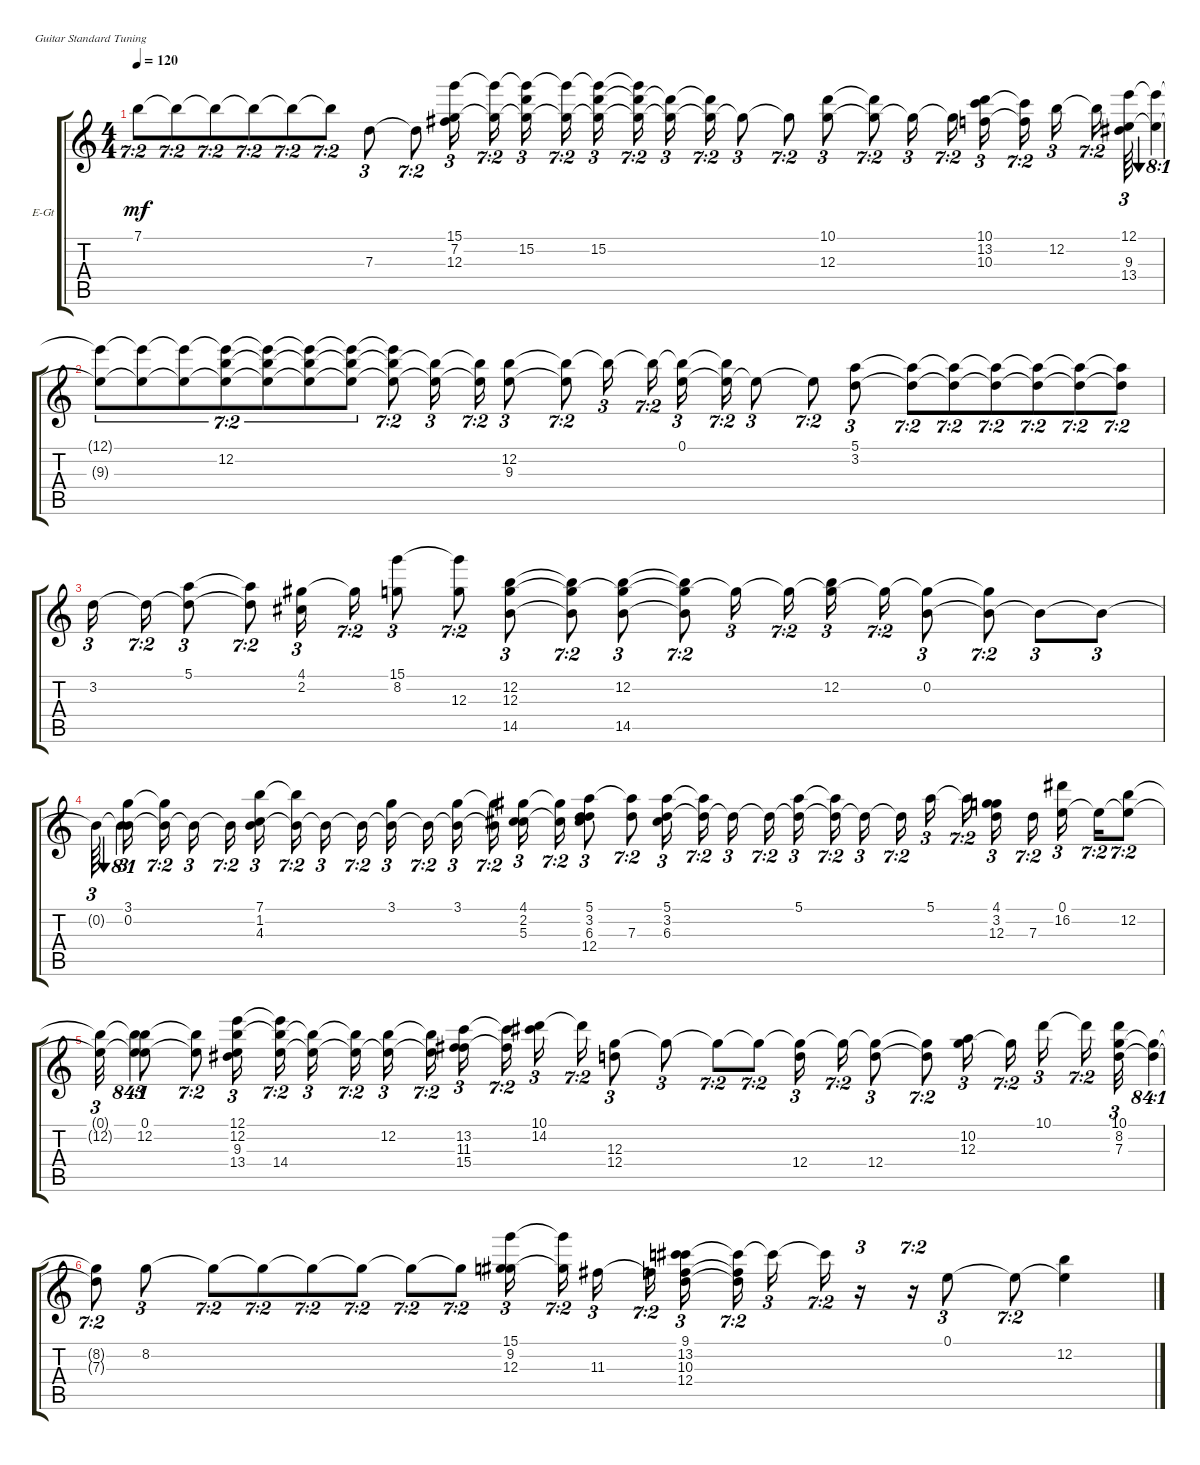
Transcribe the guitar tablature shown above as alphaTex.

\bracketExtendMode groupsimilarinstruments
\firstSystemTrackNameOrientation horizontal
\otherSystemsTrackNameOrientation horizontal
\track ("Electric Guitar" "E-Gt") {instrument electricguitarclean}
\staff {score tabs}
\tuning (E4 B3 G3 D3 A2 E2)
\ts (4 4)
\tempo 120
\clef g2
\scale
0.333333
\ks c
7.1{t}.8{tu (7 2) dy mf} 7.1{t}.8{tu (7 2)} 7.1{t}.8{tu (7 2)} 7.1{t}.8{tu (7 2)} 7.1{t}.8{tu (7 2)} 7.1{t}.8{tu (7 2)} 7.3.8{tu (3 2)} 7.3{t}.8{tu (7 2)} (7.2 15.1 12.3).16{tu (3 2)} (15.1{t} 12.3{t}).16{tu (7 2)} (15.1{t} 12.3{t} 15.2).16{tu (3 2)} (15.1{t} 12.3{t}).16{tu (7 2)} (15.1{t} 12.3{t} 15.2).16{tu (3 2)} (15.1{t} 12.3{t} 15.2{t}).16{tu (7 2)} (12.3{t} 15.2{t}).16{tu (3 2)} (12.3{t} 15.2{t}).16{tu (7 2)} 12.3{t}.8{tu (3 2)} 12.3{t}.8{tu (7 2)} (12.3 10.1).8{tu (3 2)} (12.3{t} 10.1{t}).8{tu (7 2)} 12.3{t}.16{tu (3 2)} 12.3{t}.16{tu (7 2)} (10.1 10.3 13.2).16{tu (3 2)} (10.3{t} 13.2{t}).16{tu (7 2)} 12.2.16{tu (3 2)} 12.2{t}.16{tu (7 2)} (13.4 12.1 9.3).64{tu (3 2)} (12.1{t} 9.3{t}).4{tu (168 1)} |
\scale
0.333333 (12.1{t} 9.3{t}).8{tu (7 2)} (12.1{t} 9.3{t}).8{tu (7 2)} (12.1{t} 9.3{t}).8{tu (7 2)} (12.1{t} 9.3{t} 12.2).8{tu (7 2)} (12.1{t} 9.3{t} 12.2{t}).8{tu (7 2)} (12.1{t} 9.3{t} 12.2{t}).8{tu (7 2)} (12.1{t} 9.3{t} 12.2{t}).8{tu (7 2)} (12.1{t} 9.3{t} 12.2{t}).8{tu (7 2)} (9.3{t} 12.2{t}).16{tu (3 2)} (9.3{t} 12.2{t}).16{tu (7 2)} (9.3 12.2).8{tu (3 2)} (9.3{t} 12.2{t}).8{tu (7 2)} 12.2{t}.16{tu (3 2)} 12.2{t}.16{tu (7 2)} (12.2{t} 0.1).16{tu (3 2)} (12.2{t} 0.1{t}).16{tu (7 2)} 0.1{t}.8{tu (3 2)} 0.1{t}.8{tu (7 2)} (3.2 5.1).8{tu (3 2)} (3.2{t} 5.1{t}).8{tu (7 2)} (3.2{t} 5.1{t}).8{tu (7 2)} (3.2{t} 5.1{t}).8{tu (7 2)} (3.2{t} 5.1{t}).8{tu (7 2)} (3.2{t} 5.1{t}).8{tu (7 2)} (3.2{t} 5.1{t}).8{tu (7 2)} |
\scale
0.333333 3.2.16{tu (3 2)} 3.2{t}.16{tu (7 2)} (3.2{t} 5.1).8{tu (3 2)} (3.2{t} 5.1{t}).8{tu (7 2)} (2.2 4.1).16{tu (3 2)} 4.1{t}.16{tu (7 2)} (15.1 8.2).8{tu (3 2)} (15.1{t} 12.3).8{tu (7 2)} (12.2 14.5 12.3).8{tu (3 2)} (12.2{t} 14.5{t} 12.3{t}).8{tu (7 2)} (12.3{t} 12.2 14.5).8{tu (3 2)} (12.3{t} 12.2{t} 14.5{t}).8{tu (7 2)} 12.3{t}.16{tu (3 2)} 12.3{t}.16{tu (7 2)} (12.3{t} 12.2).16{tu (3 2)} 12.3{t}.16{tu (7 2)} (12.3{t} 0.2).8{tu (3 2)} (12.3{t} 0.2{t}).8{tu (7 2)} 0.2{t}.8{tu (3 2)} 0.2{t}.8{tu (3 2)} |
\scale
0.333333 0.2{t}.64{tu (3 2)} 0.2{t}.4{tu (168 1)} (0.2 3.1).16{tu (3 2)} (0.2{t} 3.1{t}).16{tu (7 2)} 0.2{t}.16{tu (3 2)} 0.2{t}.16{tu (7 2)} (1.2 7.1 4.3).16{tu (3 2)} (7.1{t} 4.3{t}).16{tu (7 2)} 4.3{t}.16{tu (3 2)} 4.3{t}.16{tu (7 2)} (4.3{t} 3.1).16{tu (3 2)} 4.3{t}.16{tu (7 2)} (4.3{t} 3.1).16{tu (3 2)} (4.3{t} 3.1{t}).16{tu (7 2)} (5.3 4.1 2.2).16{tu (3 2)} (4.1{t} 2.2{t}).16{tu (7 2)} (3.2 6.3 5.1 12.4).8{tu (3 2)} (5.1{t} 7.3).8{tu (7 2)} (6.3 5.1 3.2).16{tu (3 2)} (5.1{t} 3.2{t}).16{tu (7 2)} 3.2{t}.16{tu (3 2)} 3.2{t}.16{tu (7 2)} (3.2{t} 5.1).16{tu (3 2)} (3.2{t} 5.1{t}).16{tu (7 2)} 3.2{t}.16{tu (3 2)} 3.2{t}.16{tu (7 2)} 5.1.16{tu (3 2)} 5.1{t}.16{tu (7 2)} (4.1 3.2 12.3).16{tu (3 2)} 7.3.16{tu (7 2)} (0.1 16.2).16{tu (3 2)} 0.1{t}.16{tu (7 2)} (0.1{t} 12.2).8{tu (7 2)} |
\scale
0.333333 (0.1{t} 12.2{t}).32{tu (3 2)} (0.1{t} 12.2{t}).4{tu (84 1)} (0.1 12.2).8{tu (3 2)} (0.1{t} 12.2{t}).8{tu (7 2)} (13.4 12.1 9.3 12.2).16{tu (3 2)} (12.1{t} 14.4 12.2{t}).16{tu (7 2)} (14.4{t} 12.2{t}).16{tu (3 2)} (14.4{t} 12.2{t}).16{tu (7 2)} (14.4{t} 12.2).16{tu (3 2)} (14.4{t} 12.2{t}).16{tu (7 2)} (15.4 13.2 11.3).16{tu (3 2)} (13.2{t} 11.3{t}).16{tu (7 2)} (14.2 10.1).16{tu (3 2)} 10.1{t}.16{tu (7 2)} (12.4 12.3).8{tu (3 2)} 12.3{t}.8{tu (3 2)} 12.3{t}.8{tu (7 2)} 12.3{t}.8{tu (7 2)} (12.3{t} 12.4).16{tu (3 2)} 12.3{t}.16{tu (7 2)} (12.3{t} 12.4).8{tu (3 2)} (12.3{t} 12.4{t}).8{tu (7 2)} (10.2 12.3).16{tu (3 2)} 12.3{t}.16{tu (7 2)} 10.1.16{tu (3 2)} 10.1{t}.16{tu (7 2)} (8.2 10.1 7.3).32{tu (3 2)} (8.2{t} 7.3{t}).4{tu (84 1)} |
\scale
0.333333 (8.2{t} 7.3{t}).8{tu (7 2)} 8.2.8{tu (3 2)} 8.2{t}.8{tu (7 2)} 8.2{t}.8{tu (7 2)} 8.2{t}.8{tu (7 2)} 8.2{t}.8{tu (7 2)} 8.2{t}.8{tu (7 2)} 8.2{t}.8{tu (7 2)} (9.2 15.1 12.3).16{tu (3 2)} (15.1{t} 12.3{t}).16{tu (7 2)} 11.3.16{tu (3 2)} 11.3{t}.16{tu (7 2)} (9.1 12.4 10.3 13.2).16{tu (3 2)} (12.4{t} 10.3{t} 13.2{t}).16{tu (7 2)} 13.2{t}.16{tu (3 2)} 13.2{t}.16{tu (7 2)} r.16{tu (3 2)} r.16{tu (7 2)} 0.1.8{tu (3 2)} 0.1{t}.8{tu (7 2)} (0.1{t} 12.2).4
